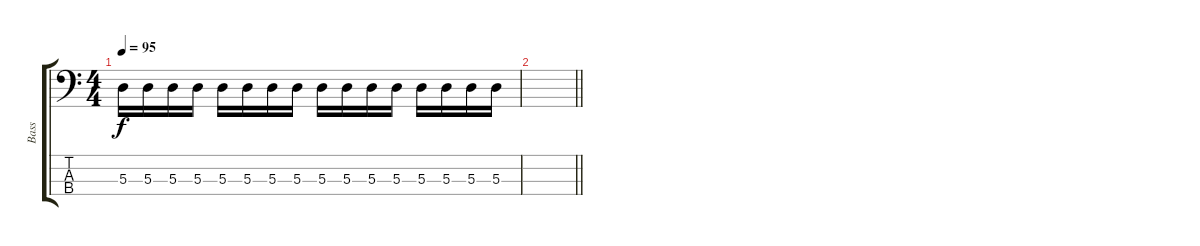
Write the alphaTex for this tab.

\track ("Bass" "Bass") {instrument electricbassfinger}
\staff {score tabs}
\tuning (G2 D2 A1 E1) {hide}
\ts (4 4)
\tempo 95
\clef f4
\ks c
5.3.16{dy f} 5.3.16 5.3.16 5.3.16 5.3.16 5.3.16 5.3.16 5.3.16 5.3.16 5.3.16 5.3.16 5.3.16 5.3.16 5.3.16 5.3.16 5.3.16 |
\barLineRight lightlight
